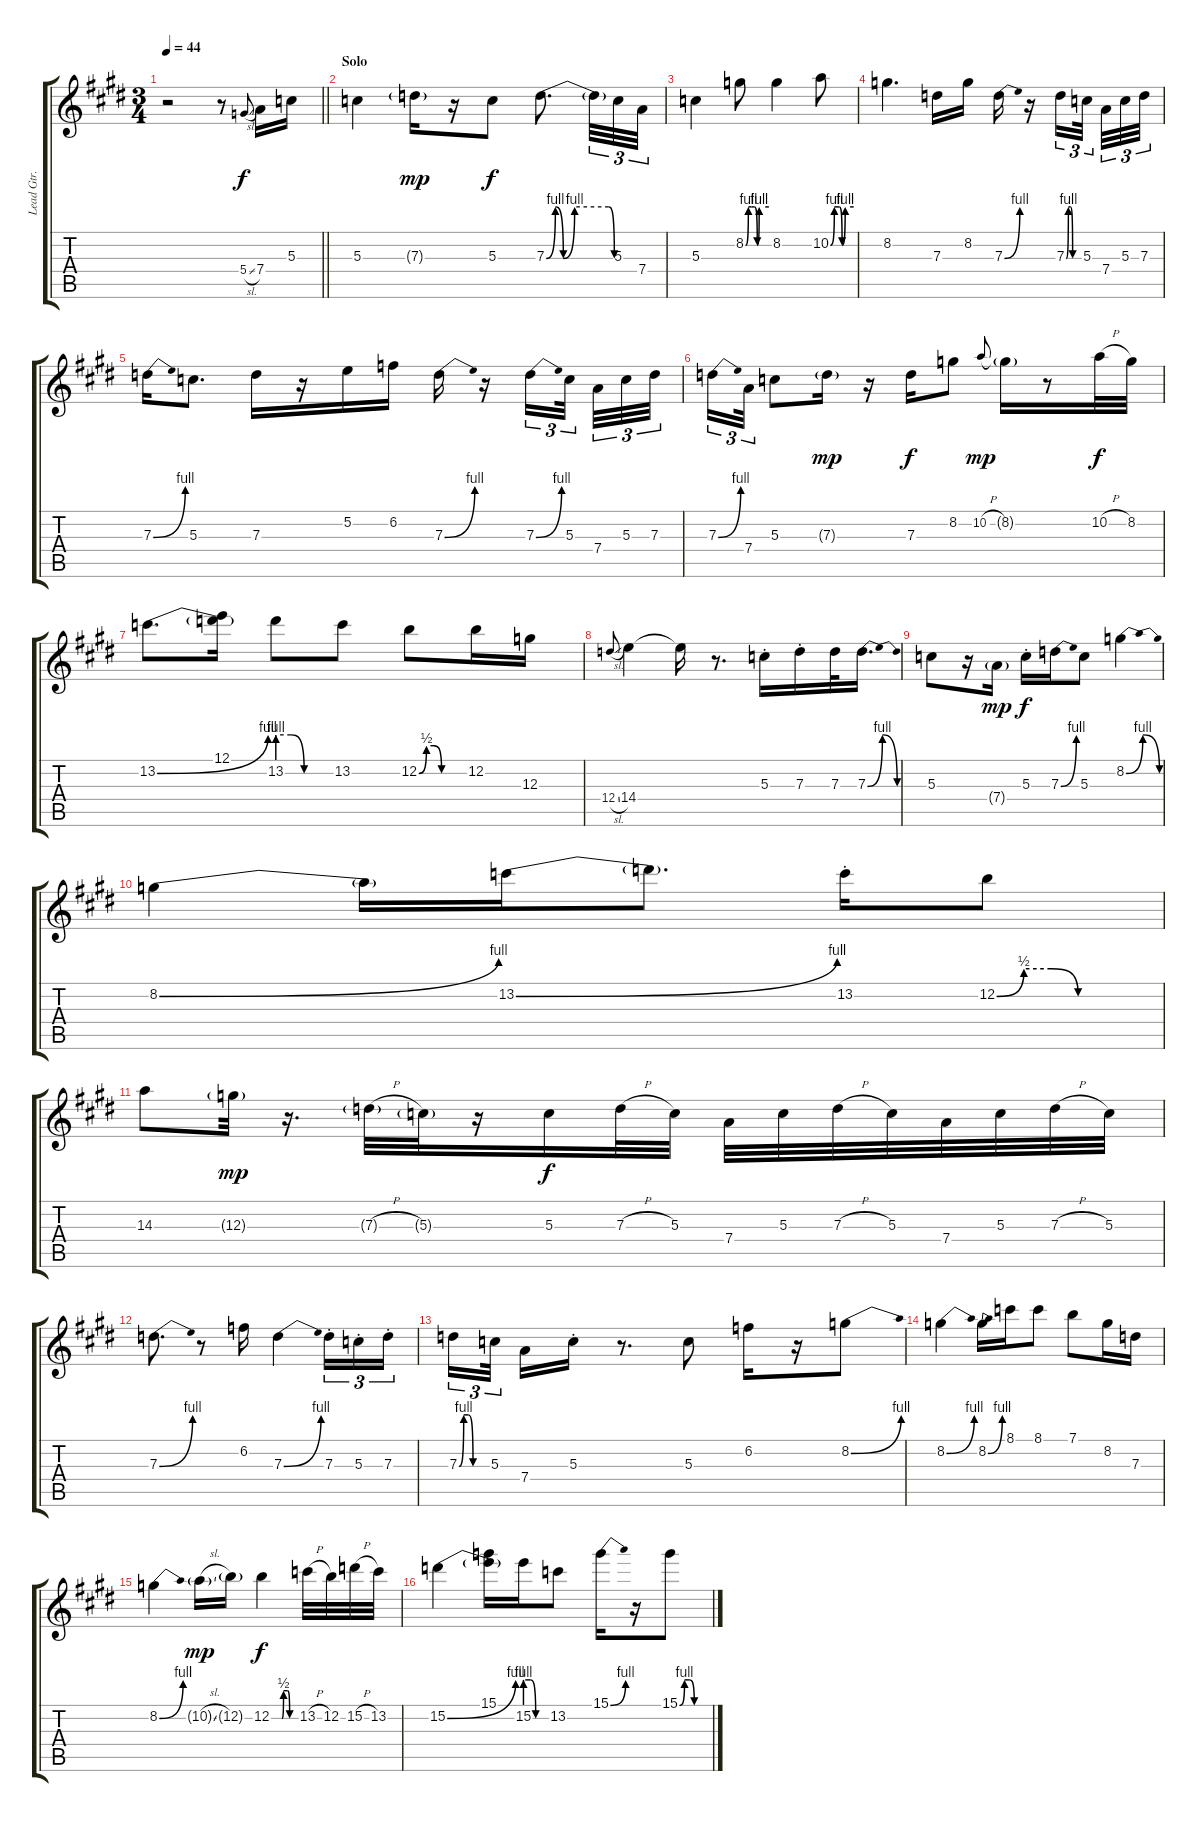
\track ("Lead Gtr. " "Lead Gtr. ") {instrument overdrivenguitar}
\staff {score tabs}
\tuning (E4 B3 G3 D3 A2 E2) {hide}
\ts (3 4)
\tempo 44
\clef g2
\barLineRight lightlight
\ks c#minor
r.2{dy f} r.8 5.4{sl}.8{gr onbeat} 7.4.16 5.3.16 |
\section ("" "Solo")
5.3.4 7.3{g}.16{dy mp} r.16 5.3.8{dy f} 7.3{be (custom 0 0 8 4 15 0 25 4 55 4 60 0)}.8{d} 7.3{t}.32{tu (3 2)} 5.3.32{tu (3 2)} 7.4.32{tu (3 2)} |
5.3.4 8.2{be (custom 0 0 7 4 15 4 23 4 30 0 35 4 60 4)}.8 8.2.4 10.2{be (custom 0 0 10 4 23 4 30 0 38 4 60 4)}.8 |
8.2.4{d} 7.3.16 8.2.16 7.3{be (bend 0 0 60 4)}.16 r.16 7.3{be (custom 0 0 10 4 20 4 30 0 60 0)}.16{tu (3 2)} 5.3.32{tu (3 2) beam splitsecondary} 7.4.32{tu (3 2)} 5.3.32{tu (3 2)} 7.3.32{tu (3 2)} |
7.3{be (bend 0 0 60 4)}.16 5.3.8{d} 7.3.16 r.16 5.2.16 6.2.16 7.3{be (bend 0 0 60 4)}.16 r.16 7.3{be (bend 0 0 60 4)}.16{tu (3 2)} 5.3.32{tu (3 2) beam splitsecondary} 7.4.32{tu (3 2)} 5.3.32{tu (3 2)} 7.3.32{tu (3 2)} |
7.3{be (bend 0 0 60 4)}.16{tu (3 2)} 7.4.32{tu (3 2)} 5.3.8 7.3{g}.16{dy mp} r.16 7.3.16{dy f} 8.2.8 10.2{h}.8{gr onbeat dy mp} 8.2{g}.16 r.8 10.2{h}.32{dy f} 8.2.32 |
13.2{be (bend 0 0 60 4)}.8{d} (12.1 13.2{t}).16 13.2{be (custom 0 4 15 4 30 0 60 0)}.8 13.2.8 12.2{be (custom 0 0 10 2 20 2 30 0 60 0)}.8 12.2.16 12.3.16 |
12.4{sl}.8{gr onbeat} 14.4.4 14.4{t}.16 r.8{d} 5.3{st}.16 7.3{st}.16 7.3.32 7.3{be (bendrelease 0 0 10 4 30 4 60 0)}.16{d} |
5.3.8 r.16 7.4{g}.16{dy mp} 5.3{st}.16{dy f} 7.3{be (bend 0 0 60 4)}.16 5.3.8 8.2{be (bendrelease 0 0 15 4 49 4 60 0)}.4 |
8.2{be (bend 0 0 60 4)}.4 8.2{t}.16 13.2{be (bend 0 0 60 4)}.16 13.2{t}.8{d} 13.2{st}.16 12.2{be (custom 0 0 10 2 20 2 30 0 60 0)}.8 |
14.3.8 12.3{g}.32{dy mp} r.16{d} 7.3{h g}.32 5.3{g}.32 r.16 5.3.16{dy f} 7.3{h}.32 5.3.32 7.4.32 5.3.32 7.3{h}.32 5.3.32 7.4.32 5.3.32 7.3{h}.32 5.3.32 |
7.3{be (bend 0 0 60 4)}.8{d} r.8 6.2.16 7.3{be (bend 0 0 60 4)}.4 7.3{st}.16{tu (3 2)} 5.3{st}.16{tu (3 2)} 7.3{st}.16{tu (3 2)} |
7.3{be (custom 0 0 10 4 20 4 30 0 60 0)}.16{tu (3 2)} 5.3.32{tu (3 2) beam splitsecondary} 7.4.16 5.3{st}.16 r.8{d} 5.3.8 6.2.16 r.16 8.2{be (bend 0 0 60 4)}.8 |
8.2{be (bend 0 0 60 4)}.4 8.2{be (bend 0 0 60 4)}.16 8.1.16 8.1.8 7.1.8 8.2.16 7.3.16 |
8.2{be (bend 0 0 60 4)}.4 10.2{sl g}.16{dy mp} 12.2{g}.16 12.2{be (custom 0 0 26 0 30 2 40 2 45 0 60 0)}.4{dy f} 13.2{h}.32 12.2.32 15.2{h}.32 13.2.32 |
15.2{be (bend 0 0 60 4)}.4 (15.1 15.2{t}).16 15.2{be (custom 0 4 15 4 30 0 60 0)}.16 13.2.8 15.1{be (bend 0 0 60 4)}.16 r.16 15.1{be (custom 0 0 10 4 20 4 30 0 60 0)}.8
